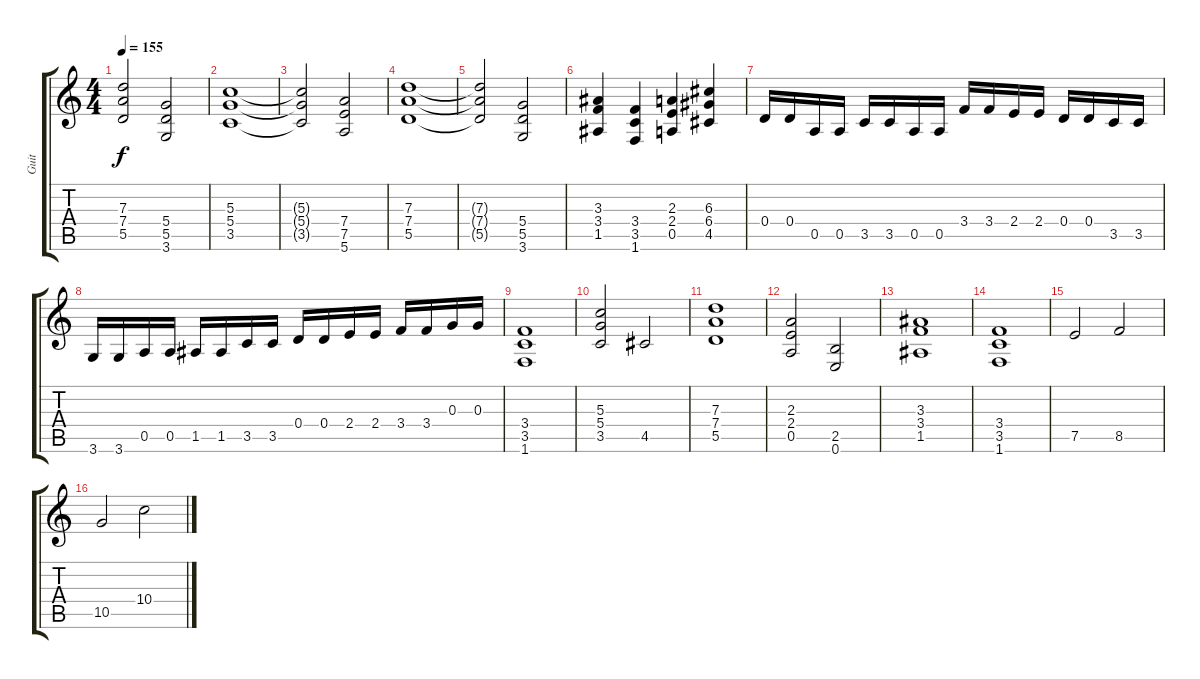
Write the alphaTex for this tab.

\track ("Guit" "Guit") {instrument distortionguitar}
\staff {score tabs}
\tuning (E4 B3 G3 D3 A2 E2) {hide}
\ts (4 4)
\tempo 155
\clef g2
\ks c
(7.3{t} 7.4{t} 5.5{t}).2{dy f} (5.4 5.5 3.6).2 |
(5.3 5.4 3.5).1 |
(5.3{t} 5.4{t} 3.5{t}).2 (7.4 7.5 5.6).2 |
(7.3 7.4 5.5).1 |
(7.3{t} 7.4{t} 5.5{t}).2 (5.4 5.5 3.6).2 |
(3.3 3.4 1.5).4 (3.4 3.5 1.6).4 (2.3 2.4 0.5).4 (6.3 6.4 4.5).4 |
0.4.16 0.4.16 0.5.16 0.5.16 3.5.16 3.5.16 0.5.16 0.5.16 3.4.16 3.4.16 2.4.16 2.4.16 0.4.16 0.4.16 3.5.16 3.5.16 |
3.6.16 3.6.16 0.5.16 0.5.16 1.5.16 1.5.16 3.5.16 3.5.16 0.4.16 0.4.16 2.4.16 2.4.16 3.4.16 3.4.16 0.3.16 0.3.16 |
(3.4 3.5 1.6).1 |
(5.3 5.4 3.5).2 4.5.2 |
(7.3 7.4 5.5).1 |
(2.3 2.4 0.5).2 (2.5 0.6).2 |
(3.3 3.4 1.5).1 |
(3.4 3.5 1.6).1 |
7.5.2 8.5.2 |
10.5.2 10.4.2
